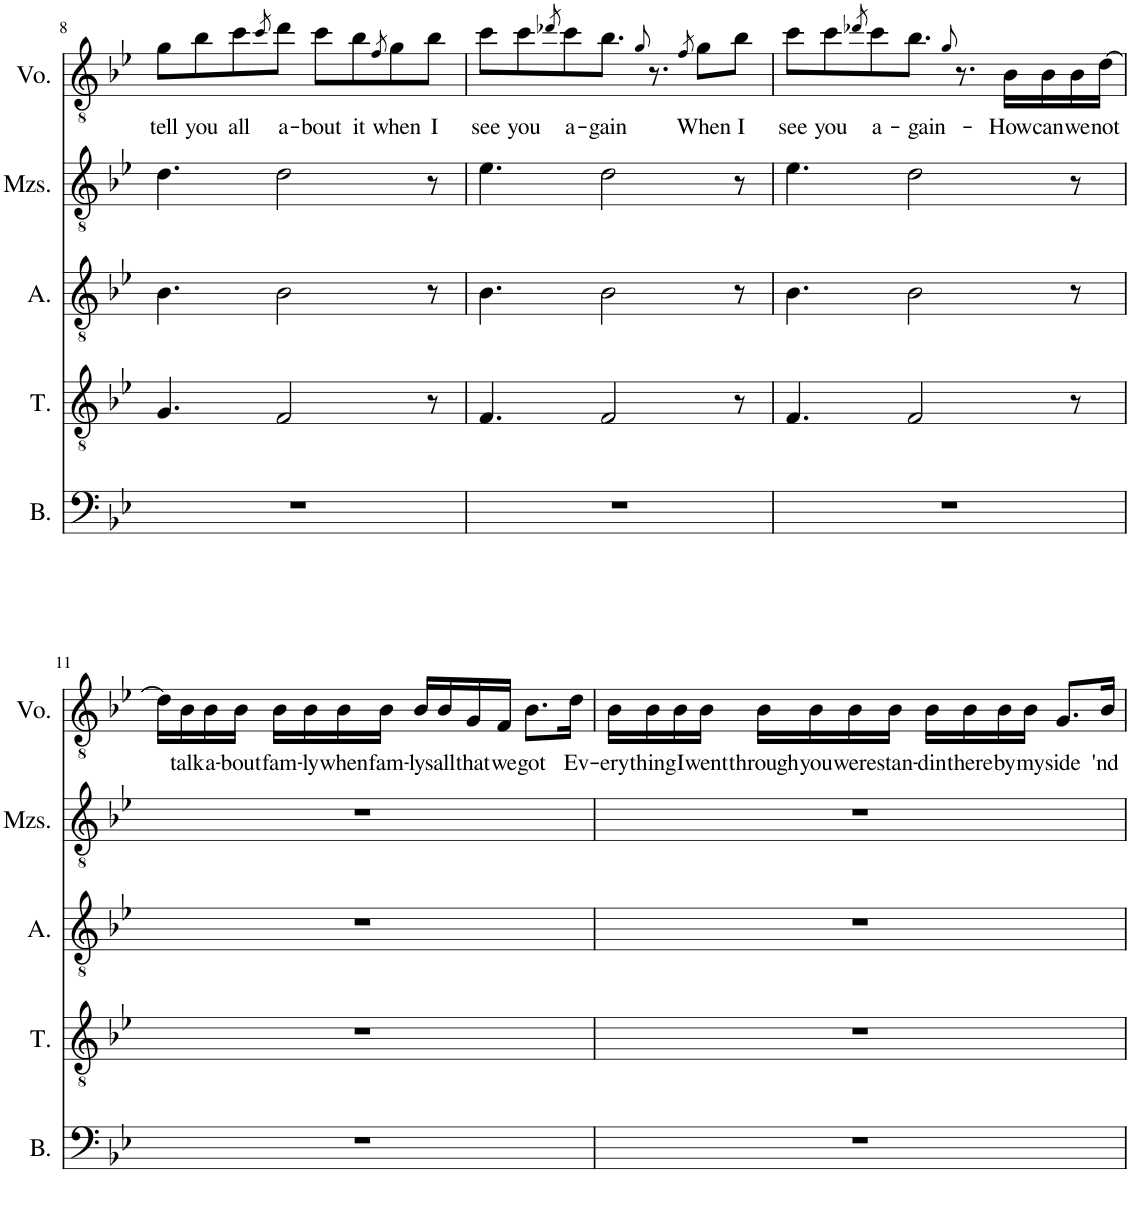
**kern	**kern	**kern	**kern	**kern	**text
*part5	*part4	*part3	*part2	*part1	*part1
*staff5	*staff4	*staff3	*staff2	*staff1	*staff1
*I"バス	*I"テナー	*I"アルト	*I"メゾソプラノ	*I"ボーカル	*
!!LO:PB:g=z
*clefF4	*clefGv2	*clefGv2	*clefGv2	*clefGv2	*
*k[b-e-]	*k[b-e-]	*k[b-e-]	*k[b-e-]	*k[b-e-]	*
*M4/4	*M4/4	*M4/4	*M4/4	*M4/4	*
=8	=8	=8	=8	=8	=8
!	!	!	!	!	!LO:LY:b
1r	4.G/	4.B-\	4.d\	8g\L	tell
!	!	!	!	!	!LO:LY:b
.	.	.	.	8b-\	you
!	!	!	!	!	!LO:LY:b
.	.	.	.	8cc\	all
.	.	.	.	8qcc/	.
!	!	!	!	!	!LO:LY:b
.	2F/	2B-\	2d\	8dd\J	a-
!	!	!	!	!	!LO:LY:b
.	.	.	.	8cc\L	-bout
!	!	!	!	!	!LO:LY:b
.	.	.	.	8b-\	it
.	.	.	.	8qf/	.
!	!	!	!	!	!LO:LY:b
.	.	.	.	8g\	when
!	!	!	!	!	!LO:LY:b
.	8r	8r	8r	8b-\J	I
=9	=9	=9	=9	=9	=9
!	!	!	!	!	!LO:LY:b
1r	4.F/	4.B-\	4.e-\	8cc\L	see
!	!	!	!	!	!LO:LY:b
.	.	.	.	8cc\	you
.	.	.	.	8qdd-X/	.
!	!	!	!	!	!LO:LY:b
.	.	.	.	8cc\	a-
!	!	!	!	!	!LO:LY:b
.	2F/	2B-\	2d\	8.b-\J	-gain
.	.	.	.	8qg/	.
.	.	.	.	8.r	.
.	.	.	.	8qf/	.
!	!	!	!	!	!LO:LY:b
.	.	.	.	8g\L	When
!	!	!	!	!	!LO:LY:b
.	8r	8r	8r	8b-\J	I
=10	=10	=10	=10	=10	=10
!	!	!	!	!	!LO:LY:b
1r	4.F/	4.B-\	4.e-\	8cc\L	see
!	!	!	!	!	!LO:LY:b
.	.	.	.	8cc\	you
.	.	.	.	8qdd-X/	.
!	!	!	!	!	!LO:LY:b
.	.	.	.	8cc\	a-
!	!	!	!	!	!LO:LY:b
.	2F/	2B-\	2d\	8.b-\J	-gain-
.	.	.	.	8qg/	.
.	.	.	.	8.r	.
!	!	!	!	!	!LO:LY:b
.	.	.	.	16B-\LL	How
!	!	!	!	!	!LO:LY:b
.	.	.	.	16B-\	can
!	!	!	!	!	!LO:LY:b
.	8r	8r	8r	16B-\	we
!	!	!	!	!	!LO:LY:b
.	.	.	.	[16d\JJ	not
!!LO:LB:g=z
=11	=11	=11	=11	=11	=11
1r	1r	1r	1r	16d\LL]	.
!	!	!	!	!	!LO:LY:b
.	.	.	.	16B-\	talk
!	!	!	!	!	!LO:LY:b
.	.	.	.	16B-\	a-
!	!	!	!	!	!LO:LY:b
.	.	.	.	16B-\JJ	-bout
!	!	!	!	!	!LO:LY:b
.	.	.	.	16B-\LL	fam-
!	!	!	!	!	!LO:LY:b
.	.	.	.	16B-\	-ly
!	!	!	!	!	!LO:LY:b
.	.	.	.	16B-\	when
!	!	!	!	!	!LO:LY:b
.	.	.	.	16B-\JJ	fam-
!	!	!	!	!	!LO:LY:b
.	.	.	.	16B-/LL	-lys
!	!	!	!	!	!LO:LY:b
.	.	.	.	16B-/	all
!	!	!	!	!	!LO:LY:b
.	.	.	.	16G/	that
!	!	!	!	!	!LO:LY:b
.	.	.	.	16F/JJ	we
!	!	!	!	!	!LO:LY:b
.	.	.	.	8.B-\L	got
!	!	!	!	!	!LO:LY:b
.	.	.	.	16d\Jk	Ev-
=12	=12	=12	=12	=12	=12
!	!	!	!	!	!LO:LY:b
1r	1r	1r	1r	16B-\LL	-ery
!	!	!	!	!	!LO:LY:b
.	.	.	.	16B-\	thing
!	!	!	!	!	!LO:LY:b
.	.	.	.	16B-\	I
!	!	!	!	!	!LO:LY:b
.	.	.	.	16B-\JJ	went
!	!	!	!	!	!LO:LY:b
.	.	.	.	16B-\LL	through
!	!	!	!	!	!LO:LY:b
.	.	.	.	16B-\	you
!	!	!	!	!	!LO:LY:b
.	.	.	.	16B-\	were
!	!	!	!	!	!LO:LY:b
.	.	.	.	16B-\JJ	stan-
!	!	!	!	!	!LO:LY:b
.	.	.	.	16B-\LL	-din
!	!	!	!	!	!LO:LY:b
.	.	.	.	16B-\	there
!	!	!	!	!	!LO:LY:b
.	.	.	.	16B-\	by
!	!	!	!	!	!LO:LY:b
.	.	.	.	16B-\JJ	my
!	!	!	!	!	!LO:LY:b
.	.	.	.	8.G/L	side
!	!	!	!	!	!LO:LY:b
.	.	.	.	16B-/Jk	'nd
=	=	=	=	=	=
*-	*-	*-	*-	*-	*-
